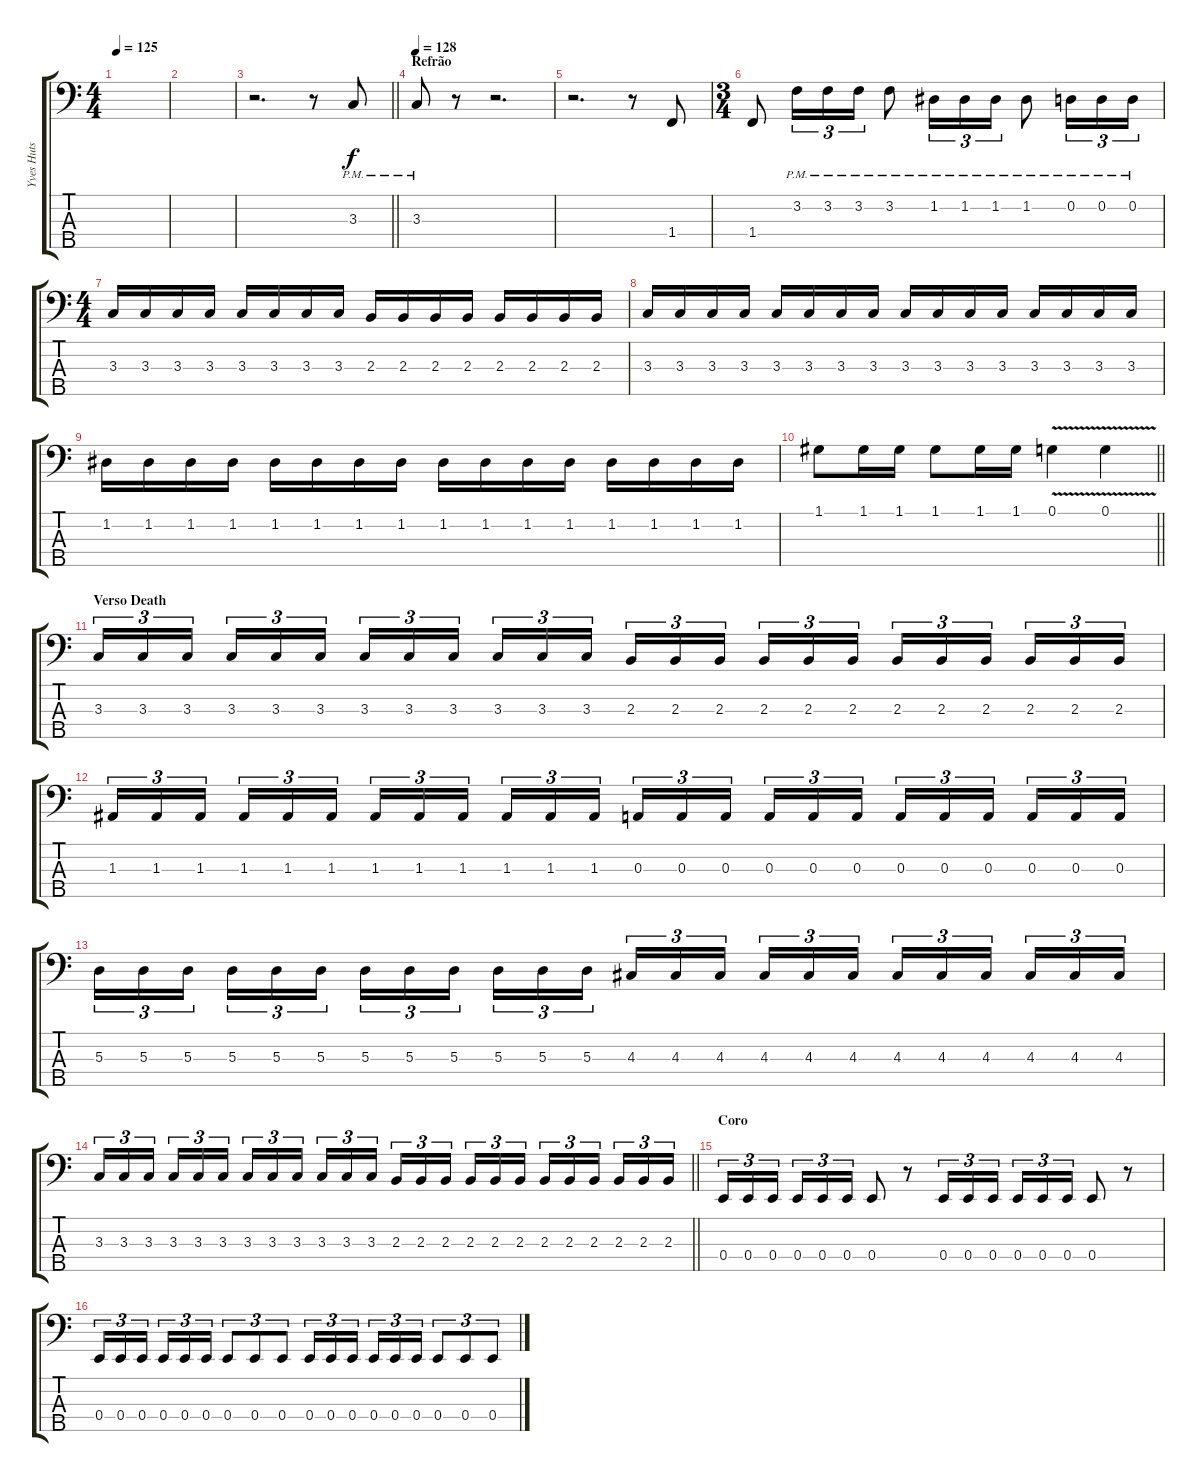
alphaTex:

\track ("Yves Huts" "Yves Huts") {instrument electricbasspick}
\staff {score tabs}
\tuning (G2 D2 A1 E1 B0) {hide}
\ts (4 4)
\tempo 125
\clef f4
\ks c
|
|
\barLineRight lightlight
r.2{d} r.8 3.3{pm}.8 |
\section ("" "Refrão")
\tempo 128
3.3{pm}.8 r.8 r.2{d} |
r.2{d} r.8 1.4.8 |
\ts (3 4)
1.4.8 3.2{pm}.16{tu (3 2)} 3.2{pm}.16{tu (3 2)} 3.2{pm}.16{tu (3 2)} 3.2{pm}.8 1.2{pm}.16{tu (3 2)} 1.2{pm}.16{tu (3 2)} 1.2{pm}.16{tu (3 2)} 1.2{pm}.8 0.2{pm}.16{tu (3 2)} 0.2{pm}.16{tu (3 2)} 0.2{pm}.16{tu (3 2)} |
\ts (4 4)
3.3.16 3.3.16 3.3.16 3.3.16 3.3.16 3.3.16 3.3.16 3.3.16 2.3.16 2.3.16 2.3.16 2.3.16 2.3.16 2.3.16 2.3.16 2.3.16 |
3.3.16 3.3.16 3.3.16 3.3.16 3.3.16 3.3.16 3.3.16 3.3.16 3.3.16 3.3.16 3.3.16 3.3.16 3.3.16 3.3.16 3.3.16 3.3.16 |
1.2.16 1.2.16 1.2.16 1.2.16 1.2.16 1.2.16 1.2.16 1.2.16 1.2.16 1.2.16 1.2.16 1.2.16 1.2.16 1.2.16 1.2.16 1.2.16 |
\barLineRight lightlight
1.1.8 1.1.16 1.1.16 1.1.8 1.1.16 1.1.16 0.1{v}.4 0.1{v}.4 |
\section ("" "Verso Death")
3.3.16{tu (3 2)} 3.3.16{tu (3 2)} 3.3.16{tu (3 2) beam splitsecondary} 3.3.16{tu (3 2)} 3.3.16{tu (3 2)} 3.3.16{tu (3 2)} 3.3.16{tu (3 2)} 3.3.16{tu (3 2)} 3.3.16{tu (3 2) beam splitsecondary} 3.3.16{tu (3 2)} 3.3.16{tu (3 2)} 3.3.16{tu (3 2)} 2.3.16{tu (3 2)} 2.3.16{tu (3 2)} 2.3.16{tu (3 2) beam splitsecondary} 2.3.16{tu (3 2)} 2.3.16{tu (3 2)} 2.3.16{tu (3 2)} 2.3.16{tu (3 2)} 2.3.16{tu (3 2)} 2.3.16{tu (3 2) beam splitsecondary} 2.3.16{tu (3 2)} 2.3.16{tu (3 2)} 2.3.16{tu (3 2)} |
1.3.16{tu (3 2)} 1.3.16{tu (3 2)} 1.3.16{tu (3 2) beam splitsecondary} 1.3.16{tu (3 2)} 1.3.16{tu (3 2)} 1.3.16{tu (3 2)} 1.3.16{tu (3 2)} 1.3.16{tu (3 2)} 1.3.16{tu (3 2) beam splitsecondary} 1.3.16{tu (3 2)} 1.3.16{tu (3 2)} 1.3.16{tu (3 2)} 0.3.16{tu (3 2)} 0.3.16{tu (3 2)} 0.3.16{tu (3 2) beam splitsecondary} 0.3.16{tu (3 2)} 0.3.16{tu (3 2)} 0.3.16{tu (3 2)} 0.3.16{tu (3 2)} 0.3.16{tu (3 2)} 0.3.16{tu (3 2) beam splitsecondary} 0.3.16{tu (3 2)} 0.3.16{tu (3 2)} 0.3.16{tu (3 2)} |
5.3.16{tu (3 2)} 5.3.16{tu (3 2)} 5.3.16{tu (3 2) beam splitsecondary} 5.3.16{tu (3 2)} 5.3.16{tu (3 2)} 5.3.16{tu (3 2)} 5.3.16{tu (3 2)} 5.3.16{tu (3 2)} 5.3.16{tu (3 2) beam splitsecondary} 5.3.16{tu (3 2)} 5.3.16{tu (3 2)} 5.3.16{tu (3 2)} 4.3.16{tu (3 2)} 4.3.16{tu (3 2)} 4.3.16{tu (3 2) beam splitsecondary} 4.3.16{tu (3 2)} 4.3.16{tu (3 2)} 4.3.16{tu (3 2)} 4.3.16{tu (3 2)} 4.3.16{tu (3 2)} 4.3.16{tu (3 2) beam splitsecondary} 4.3.16{tu (3 2)} 4.3.16{tu (3 2)} 4.3.16{tu (3 2)} |
\barLineRight lightlight
3.3.16{tu (3 2)} 3.3.16{tu (3 2)} 3.3.16{tu (3 2) beam splitsecondary} 3.3.16{tu (3 2)} 3.3.16{tu (3 2)} 3.3.16{tu (3 2)} 3.3.16{tu (3 2)} 3.3.16{tu (3 2)} 3.3.16{tu (3 2) beam splitsecondary} 3.3.16{tu (3 2)} 3.3.16{tu (3 2)} 3.3.16{tu (3 2)} 2.3.16{tu (3 2)} 2.3.16{tu (3 2)} 2.3.16{tu (3 2) beam splitsecondary} 2.3.16{tu (3 2)} 2.3.16{tu (3 2)} 2.3.16{tu (3 2)} 2.3.16{tu (3 2)} 2.3.16{tu (3 2)} 2.3.16{tu (3 2) beam splitsecondary} 2.3.16{tu (3 2)} 2.3.16{tu (3 2)} 2.3.16{tu (3 2)} |
\section ("" "Coro")
0.4.16{tu (3 2)} 0.4.16{tu (3 2)} 0.4.16{tu (3 2) beam splitsecondary} 0.4.16{tu (3 2)} 0.4.16{tu (3 2)} 0.4.16{tu (3 2)} 0.4.8 r.8 0.4.16{tu (3 2)} 0.4.16{tu (3 2)} 0.4.16{tu (3 2) beam splitsecondary} 0.4.16{tu (3 2)} 0.4.16{tu (3 2)} 0.4.16{tu (3 2)} 0.4.8 r.8 |
0.4.16{tu (3 2)} 0.4.16{tu (3 2)} 0.4.16{tu (3 2) beam splitsecondary} 0.4.16{tu (3 2)} 0.4.16{tu (3 2)} 0.4.16{tu (3 2)} 0.4.8{tu (3 2)} 0.4.8{tu (3 2)} 0.4.8{tu (3 2)} 0.4.16{tu (3 2)} 0.4.16{tu (3 2)} 0.4.16{tu (3 2) beam splitsecondary} 0.4.16{tu (3 2)} 0.4.16{tu (3 2)} 0.4.16{tu (3 2)} 0.4.8{tu (3 2)} 0.4.8{tu (3 2)} 0.4.8{tu (3 2)}
